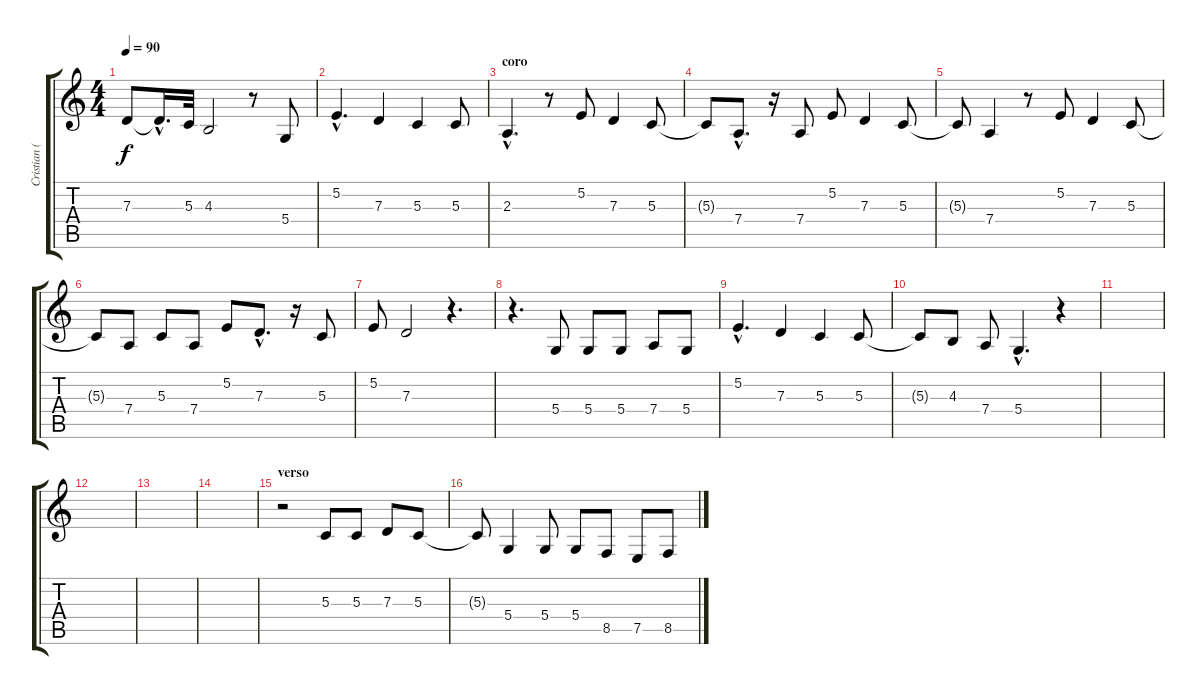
\track ("Cristian (voz)" "Cristian (") {instrument lead6voice}
\staff {score tabs}
\tuning (E4 B3 G3 D3 A2 E2) {hide}
\ts (4 4)
\tempo 90
\clef g2
\ks c
7.3.8{dy f} 7.3{hac t}.16{d} 5.3.32 4.3.2 r.8 5.4.8 |
5.2{hac}.4{d} 7.3.4 5.3.4 5.3.8 |
\section ("" "coro")
2.3{hac}.4{d} r.8 5.2.8 7.3.4 5.3.8 |
5.3{t}.8 7.4{hac}.8{d} r.16 7.4.8 5.2.8 7.3.4 5.3.8 |
5.3{t}.8 7.4.4 r.8 5.2.8 7.3.4 5.3.8 |
5.3{t}.8 7.4.8 5.3.8 7.4.8 5.2.8 7.3{hac}.8{d} r.16 5.3.8 |
5.2.8 7.3.2 r.4{d} |
r.4{d} 5.4.8 5.4.8 5.4.8 7.4.8 5.4.8 |
5.2{hac}.4{d} 7.3.4 5.3.4 5.3.8 |
5.3{t}.8 4.3.8 7.4.8 5.4{hac}.4{d} r.4 |
|
|
|
|
\section ("" "verso")
r.2 5.3.8 5.3.8 7.3.8 5.3.8 |
5.3{t}.8 5.4.4 5.4.8 5.4.8 8.5.8 7.5.8 8.5.8
